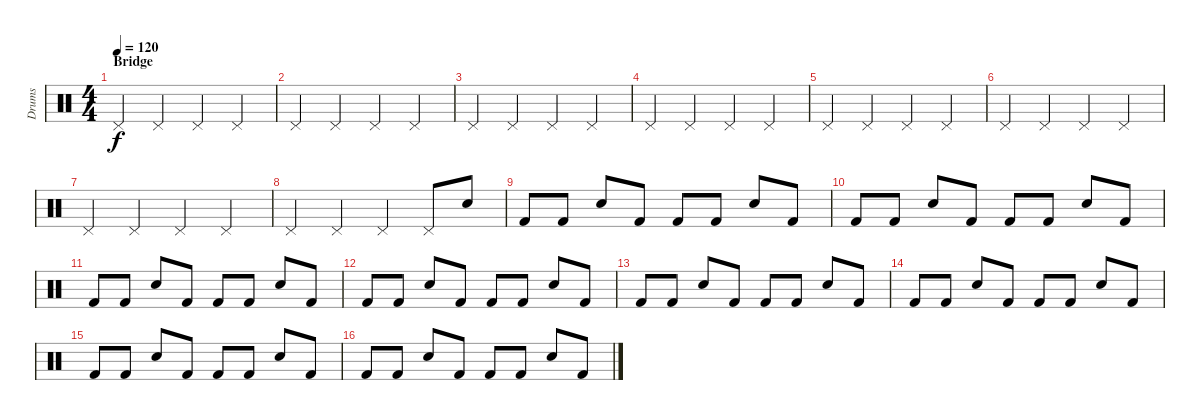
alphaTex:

\track ("Drums" "Drums") {instrument percussion}
\staff {score}
\articulation defaults
\ts (4 4)
\section ("" "Bridge")
\tempo 120
\clef neutral
\ks c "Pedal Hi-Hat (hit)".4{dy f} "Pedal Hi-Hat (hit)".4 "Pedal Hi-Hat (hit)".4 "Pedal Hi-Hat (hit)".4
|
"Pedal Hi-Hat (hit)".4 "Pedal Hi-Hat (hit)".4 "Pedal Hi-Hat (hit)".4 "Pedal Hi-Hat (hit)".4 |
"Pedal Hi-Hat (hit)".4 "Pedal Hi-Hat (hit)".4 "Pedal Hi-Hat (hit)".4 "Pedal Hi-Hat (hit)".4 |
"Pedal Hi-Hat (hit)".4 "Pedal Hi-Hat (hit)".4 "Pedal Hi-Hat (hit)".4 "Pedal Hi-Hat (hit)".4 |
"Pedal Hi-Hat (hit)".4 "Pedal Hi-Hat (hit)".4 "Pedal Hi-Hat (hit)".4 "Pedal Hi-Hat (hit)".4 |
"Pedal Hi-Hat (hit)".4 "Pedal Hi-Hat (hit)".4 "Pedal Hi-Hat (hit)".4 "Pedal Hi-Hat (hit)".4 |
"Pedal Hi-Hat (hit)".4 "Pedal Hi-Hat (hit)".4 "Pedal Hi-Hat (hit)".4 "Pedal Hi-Hat (hit)".4 |
"Pedal Hi-Hat (hit)".4 "Pedal Hi-Hat (hit)".4 "Pedal Hi-Hat (hit)".4 "Pedal Hi-Hat (hit)".8 "Snare (hit) 2".8 |
"Kick (hit) 2".8 "Kick (hit) 2".8 "Snare (hit) 2".8 "Kick (hit) 2".8 "Kick (hit) 2".8 "Kick (hit) 2".8 "Snare (hit) 2".8 "Kick (hit) 2".8 |
"Kick (hit) 2".8 "Kick (hit) 2".8 "Snare (hit) 2".8 "Kick (hit) 2".8 "Kick (hit) 2".8 "Kick (hit) 2".8 "Snare (hit) 2".8 "Kick (hit) 2".8 |
"Kick (hit) 2".8 "Kick (hit) 2".8 "Snare (hit) 2".8 "Kick (hit) 2".8 "Kick (hit) 2".8 "Kick (hit) 2".8 "Snare (hit) 2".8 "Kick (hit) 2".8 |
"Kick (hit) 2".8 "Kick (hit) 2".8 "Snare (hit) 2".8 "Kick (hit) 2".8 "Kick (hit) 2".8 "Kick (hit) 2".8 "Snare (hit) 2".8 "Kick (hit) 2".8 |
"Kick (hit) 2".8 "Kick (hit) 2".8 "Snare (hit) 2".8 "Kick (hit) 2".8 "Kick (hit) 2".8 "Kick (hit) 2".8 "Snare (hit) 2".8 "Kick (hit) 2".8 |
"Kick (hit) 2".8 "Kick (hit) 2".8 "Snare (hit) 2".8 "Kick (hit) 2".8 "Kick (hit) 2".8 "Kick (hit) 2".8 "Snare (hit) 2".8 "Kick (hit) 2".8 |
"Kick (hit) 2".8 "Kick (hit) 2".8 "Snare (hit) 2".8 "Kick (hit) 2".8 "Kick (hit) 2".8 "Kick (hit) 2".8 "Snare (hit) 2".8 "Kick (hit) 2".8 |
"Kick (hit) 2".8 "Kick (hit) 2".8 "Snare (hit) 2".8 "Kick (hit) 2".8 "Kick (hit) 2".8 "Kick (hit) 2".8 "Snare (hit) 2".8 "Kick (hit) 2".8
